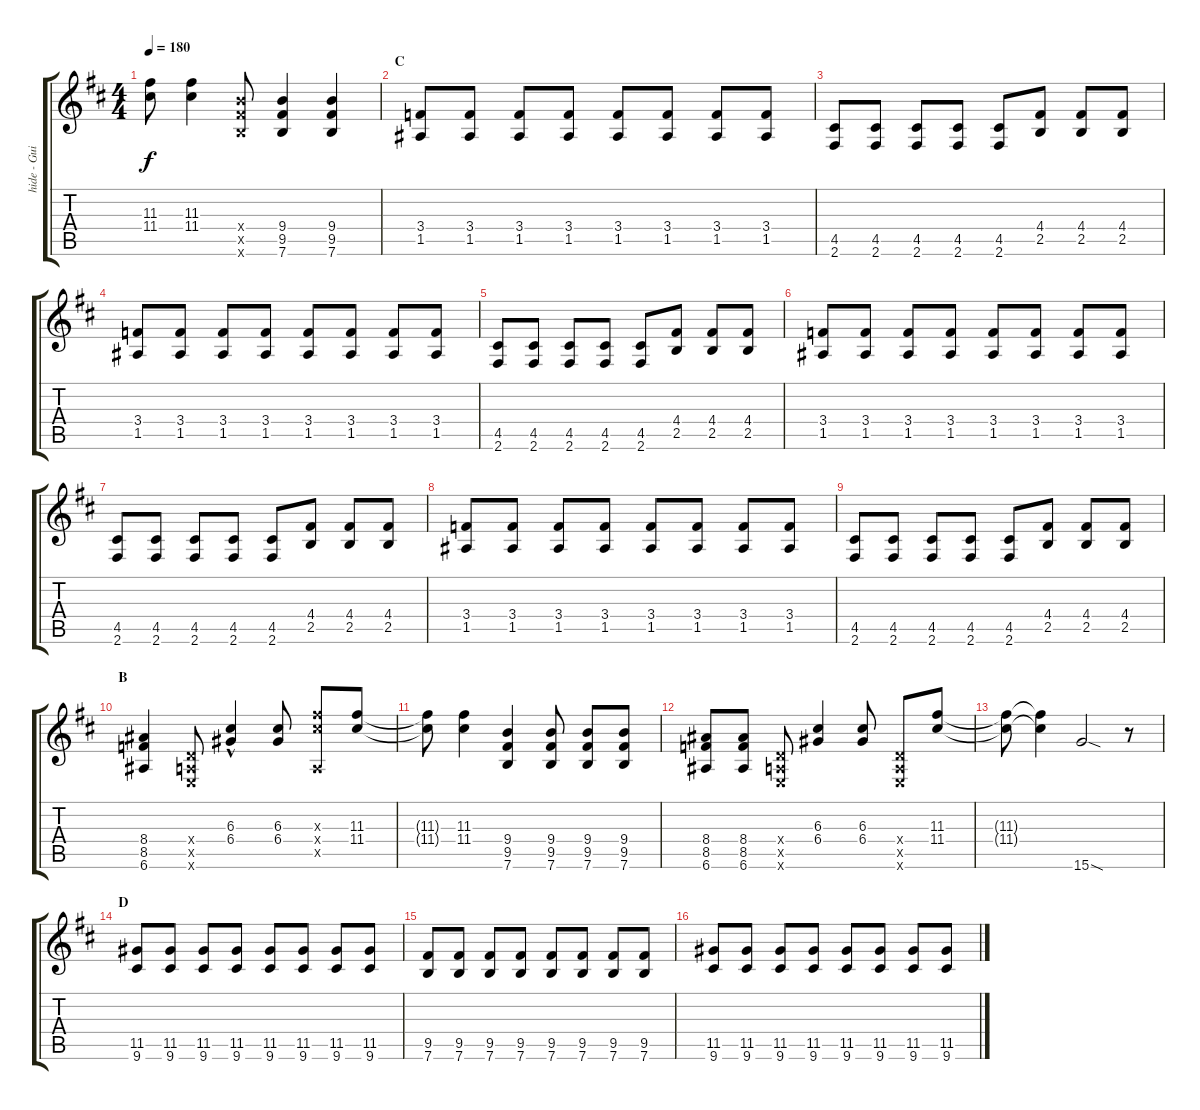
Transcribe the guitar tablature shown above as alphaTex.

\track ("hide - Guitarra -" "hide - Gui") {instrument distortionguitar}
\staff {score tabs}
\tuning (E4 B3 G3 D3 A2 E2) {hide}
\ts (4 4)
\tempo 180
\clef g2
\ks bminor
(11.3{t} 11.4{t}).8{dy f} (11.3 11.4).4 (9.4{x} 9.5{x} 7.6{x}).8 (9.4 9.5 7.6).4 (9.4 9.5 7.6).4 |
\section ("" "C")
(3.4 1.5).8 (3.4 1.5).8 (3.4 1.5).8 (3.4 1.5).8 (3.4 1.5).8 (3.4 1.5).8 (3.4 1.5).8 (3.4 1.5).8 |
(4.5 2.6).8 (4.5 2.6).8 (4.5 2.6).8 (4.5 2.6).8 (4.5 2.6).8 (4.4 2.5).8 (4.4 2.5).8 (4.4 2.5).8 |
\section ("" "")
(3.4 1.5).8 (3.4 1.5).8 (3.4 1.5).8 (3.4 1.5).8 (3.4 1.5).8 (3.4 1.5).8 (3.4 1.5).8 (3.4 1.5).8 |
(4.5 2.6).8 (4.5 2.6).8 (4.5 2.6).8 (4.5 2.6).8 (4.5 2.6).8 (4.4 2.5).8 (4.4 2.5).8 (4.4 2.5).8 |
\section ("" "")
(3.4 1.5).8 (3.4 1.5).8 (3.4 1.5).8 (3.4 1.5).8 (3.4 1.5).8 (3.4 1.5).8 (3.4 1.5).8 (3.4 1.5).8 |
\section ("" "")
(4.5 2.6).8 (4.5 2.6).8 (4.5 2.6).8 (4.5 2.6).8 (4.5 2.6).8 (4.4 2.5).8 (4.4 2.5).8 (4.4 2.5).8 |
\section ("" "")
(3.4 1.5).8 (3.4 1.5).8 (3.4 1.5).8 (3.4 1.5).8 (3.4 1.5).8 (3.4 1.5).8 (3.4 1.5).8 (3.4 1.5).8 |
(4.5 2.6).8 (4.5 2.6).8 (4.5 2.6).8 (4.5 2.6).8 (4.5 2.6).8 (4.4 2.5).8 (4.4 2.5).8 (4.4 2.5).8 |
\section ("" "B")
(8.4 8.5 6.6).4 (0.4{x} 0.5{x} 0.6{x}).8 (6.3 6.4{hac}).4 (6.3 6.4).8 (11.3{x} 11.4{x} 0.5{x}).8 (11.3 11.4).8 |
(11.3{t} 11.4{t}).8 (11.3 11.4).4 (9.4 9.5 7.6).4 (9.4 9.5 7.6).8 (9.4 9.5 7.6).8 (9.4 9.5 7.6).8 |
(8.4 8.5 6.6).8 (8.4 8.5 6.6).8 (0.4{x} 0.5{x} 0.6{x}).8 (6.3 6.4).4 (6.3 6.4).8 (0.4{x} 0.5{x} 0.6{x}).8 (11.3 11.4).8 |
(11.3{t} 11.4{t}).8 (11.3{t} 11.4{t}).4 15.6{sod}.2 r.8 |
\section ("" "D")
(11.5 9.6).8 (11.5 9.6).8 (11.5 9.6).8 (11.5 9.6).8 (11.5 9.6).8 (11.5 9.6).8 (11.5 9.6).8 (11.5 9.6).8 |
(9.5 7.6).8 (9.5 7.6).8 (9.5 7.6).8 (9.5 7.6).8 (9.5 7.6).8 (9.5 7.6).8 (9.5 7.6).8 (9.5 7.6).8 |
(11.5 9.6).8 (11.5 9.6).8 (11.5 9.6).8 (11.5 9.6).8 (11.5 9.6).8 (11.5 9.6).8 (11.5 9.6).8 (11.5 9.6).8
